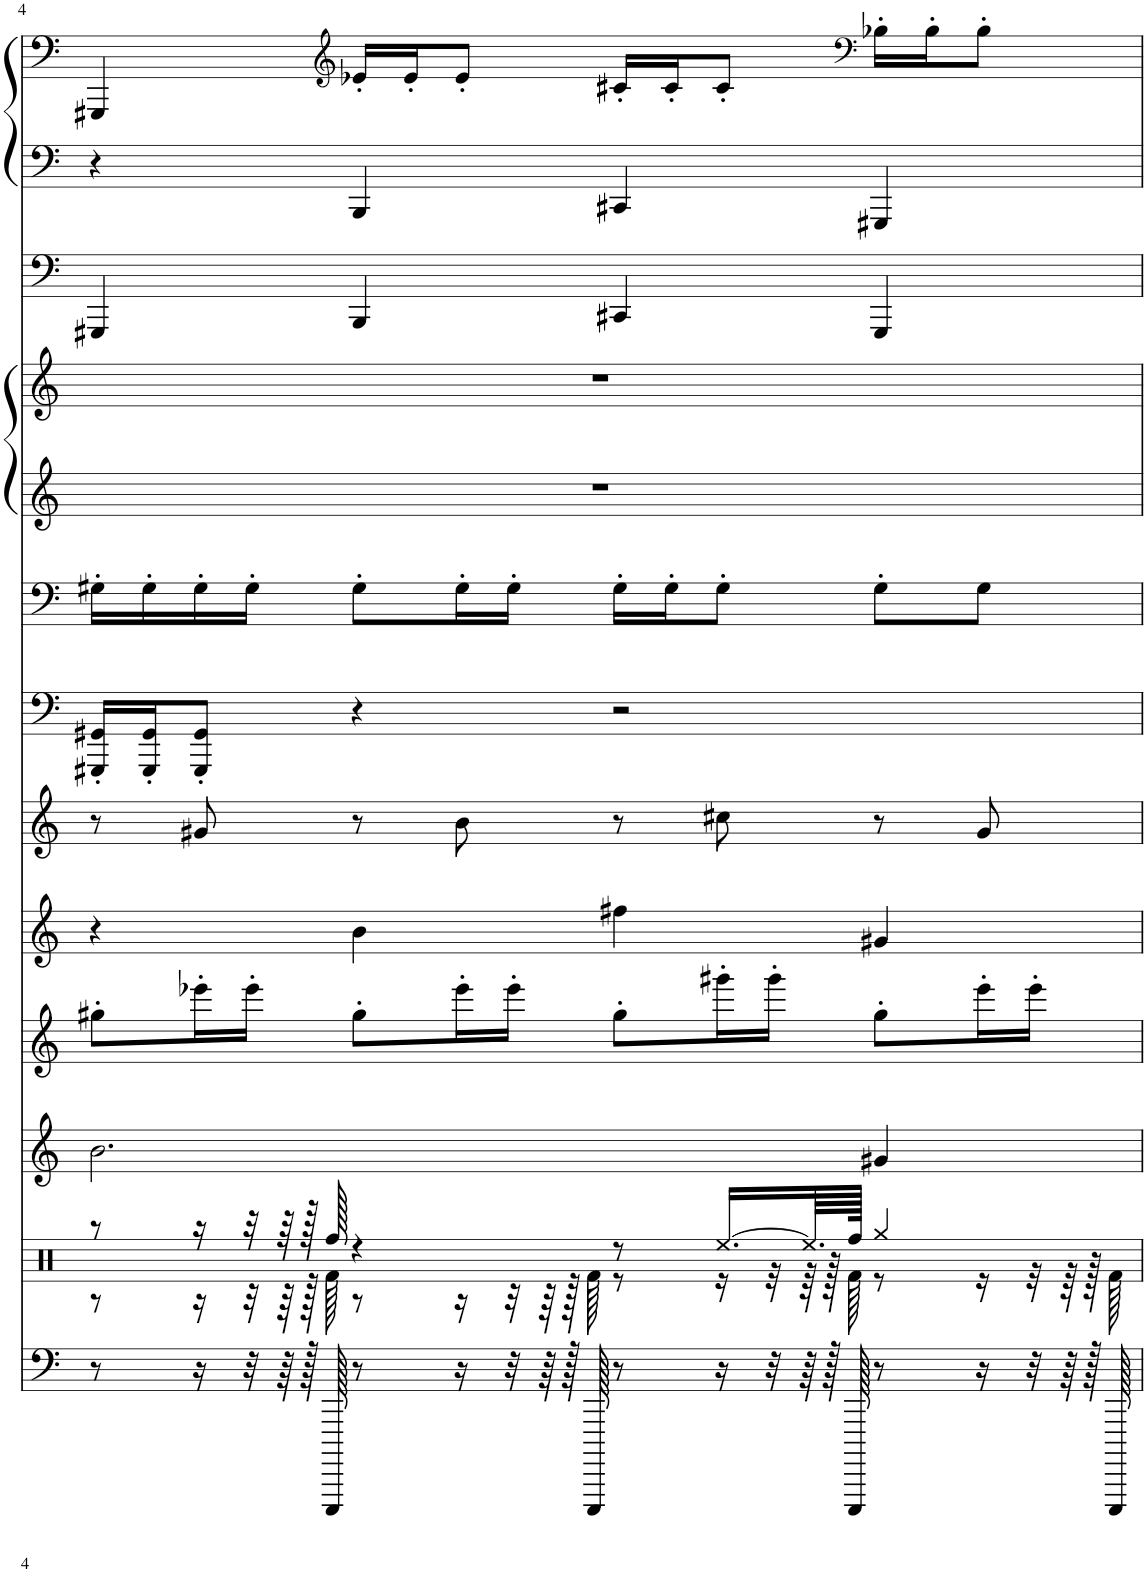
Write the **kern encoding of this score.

**kern	**kern	**kern	**kern	**kern	**kern	**kern	**kern	**kern	**kern	**kern	**kern	**kern
*part11	*part10	*part9	*part8	*part7	*part6	*part5	*part4	*part3	*part3	*part2	*part1	*part1
*staff13	*staff12	*staff11	*staff10	*staff9	*staff8	*staff7	*staff6	*staff5	*staff4	*staff3	*staff2	*staff1
*I"Synth Drum	*I"Percussion	*I"Choir Aahs	*I"Bass Lead	*I"Ocarina	*I"Square Wave	*I"Synth Bass 1	*I"Tenor Sax	*I"Saw Wave	*	*I"Fingered Bass	*I"Saw Wave, The Way I Are	*
*	*	*I'Ch	*	*I'Oc	*	*	*I'T Sax	*	*	*	*	*
!!LO:PB:g=z
*clefF4	*clefX	*clefG2	*clefG2	*clefG2	*clefG2	*clefF4	*clefG2	*clefG2	*clefG2	*clefF4	*clefF4	*clefF4
*	*	*	*	*	*	*	*Trd8c14	*	*	*	*	*
*k[]	*k[]	*k[]	*k[]	*k[]	*k[]	*k[]	*k[]	*k[]	*k[]	*k[]	*k[]	*k[]
*M4/4	*M4/4	*M4/4	*M4/4	*M4/4	*M4/4	*M4/4	*M4/4	*M4/4	*M4/4	*M4/4	*M4/4	*M4/4
=4	=4	=4	=4	=4	=4	=4	=4	=4	=4	=4	=4	=4
*	*^	*	*	*	*	*	*	*	*	*	*	*
8r	8r	8r	2.b\	8gg#X'\L	4r	8r	16GGG#X/' 16GG#X/'LL	16G#X'\LL	1r	1r	4GGG#X/	4r	4GGG#X/
.	.	.	.	.	.	.	16GGG#/' 16GG#/'J	16G#'\	.	.	.	.	.
16r	16r	16r	.	16eee-X'\L	.	8g#X/	8GGG#/' 8GG#/'J	16G#'\	.	.	.	.	.
32r	32r	32r	.	16eee-'\JJ	.	.	.	16G#'\JJ	.	.	.	.	.
64r	64r	64r	.	.	.	.	.	.	.	.	.	.	.
128r	128r	128r	.	.	.	.	.	.	.	.	.	.	.
128EEEEE/	128Rff/	128Rf\	.	.	.	.	.	.	.	.	.	.	.
*	*	*	*	*	*	*	*	*	*	*	*	*	*clefG2
8r	4r	8r	.	8gg#'\L	4b\	8r	4r	8G#'\L	.	.	4BBB/	4BBB/	16e-X'/LL
.	.	.	.	.	.	.	.	.	.	.	.	.	16e-'/J
16r	.	16r	.	16eee-'\L	.	8b\	.	16G#'\L	.	.	.	.	8e-'/J
32r	.	32r	.	16eee-'\JJ	.	.	.	16G#'\JJ	.	.	.	.	.
64r	.	64r	.	.	.	.	.	.	.	.	.	.	.
128r	.	128r	.	.	.	.	.	.	.	.	.	.	.
128EEEEE/	.	128Rf\	.	.	.	.	.	.	.	.	.	.	.
8r	8r	8r	.	8gg#'\L	4ff#X\	8r	2r	16G#'\LL	.	.	4CC#X/	4CC#X/	16c#X'/LL
.	.	.	.	.	.	.	.	16G#'\J	.	.	.	.	16c#'/J
16r	[16.Ree/LL	16r	.	16ggg#X'\L	.	8cc#X\	.	8G#'\J	.	.	.	.	8c#'/J
32r	.	32r	.	16ggg#'\JJ	.	.	.	.	.	.	.	.	.
64r	64.Ree/LL]	64r	.	.	.	.	.	.	.	.	.	.	.
128r	.	128r	.	.	.	.	.	.	.	.	.	.	.
128EEEEE/	128Rff/JJJJk	128Rf\	.	.	.	.	.	.	.	.	.	.	.
*	*	*	*	*	*	*	*	*	*	*	*	*	*clefF4
8r	4Rgg/	8r	4g#X/	8gg#'\L	4g#X/	8r	.	8G#'\L	.	.	4GGG#/	4GGG#X/	16B-X'\LL
.	.	.	.	.	.	.	.	.	.	.	.	.	16B-'\J
16r	.	16r	.	16eee-'\L	.	8g#/	.	8G#\J	.	.	.	.	8B-'\J
32r	.	32r	.	16eee-'\JJ	.	.	.	.	.	.	.	.	.
64r	.	64r	.	.	.	.	.	.	.	.	.	.	.
128r	.	128r	.	.	.	.	.	.	.	.	.	.	.
128EEEEE/	.	128Rf\	.	.	.	.	.	.	.	.	.	.	.
*	*v	*v	*	*	*	*	*	*	*	*	*	*	*
=	=	=	=	=	=	=	=	=	=	=	=	=
*-	*-	*-	*-	*-	*-	*-	*-	*-	*-	*-	*-	*-
